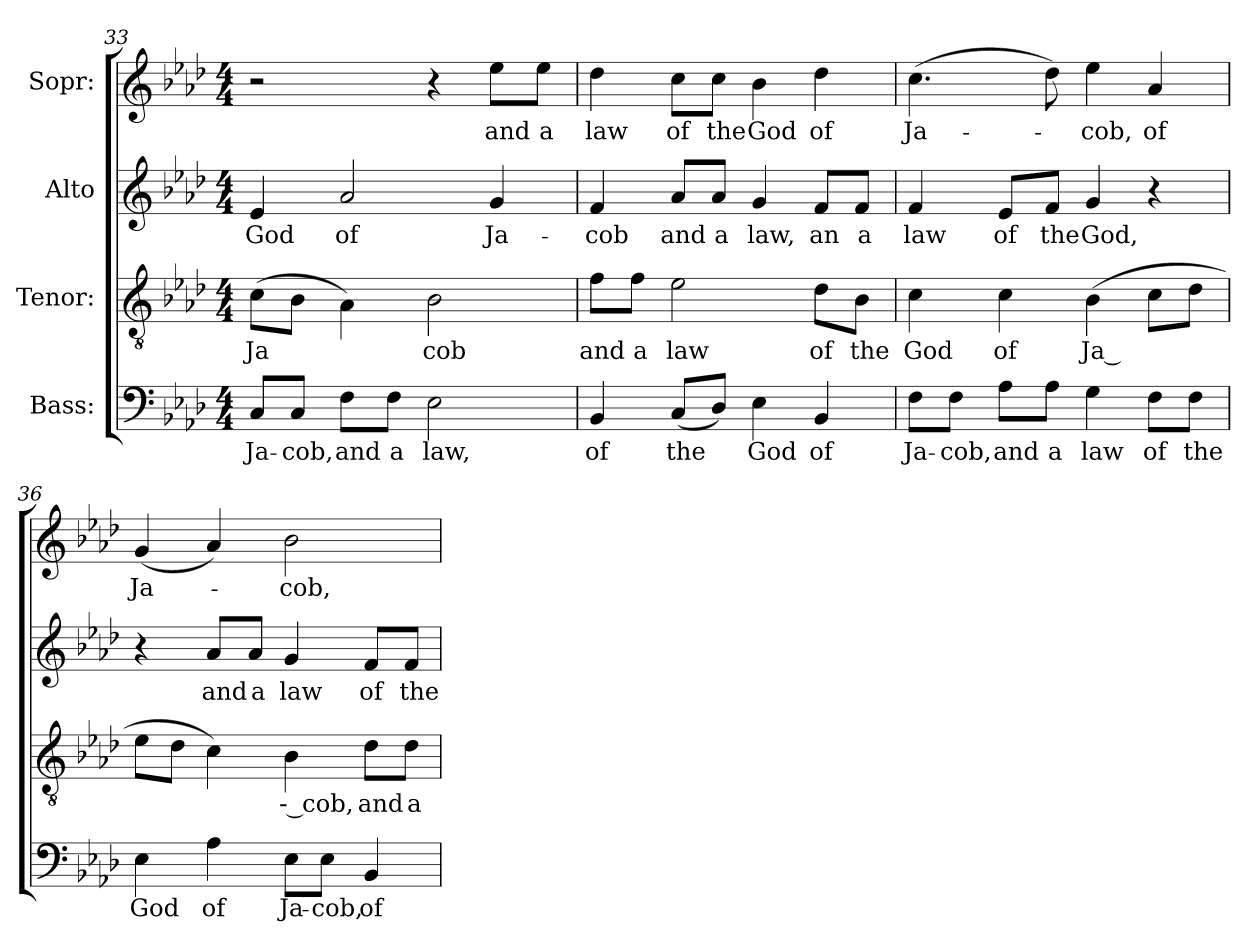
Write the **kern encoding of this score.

**kern	**text	**kern	**text	**kern	**text	**kern	**text
*part4	*part4	*part3	*part3	*part2	*part2	*part1	*part1
*staff4	*staff4	*staff3	*staff3	*staff2	*staff2	*staff1	*staff1
*I"Bass:	*	*I"Tenor:	*	*I"Alto	*	*I"Sopr:	*
!!LO:PB:g=z
*clefF4	*	*clefGv2	*	*clefG2	*	*clefG2	*
*	*	*ITrd7c12	*	*	*	*	*
*k[b-e-a-d-]	*	*k[b-e-a-d-]	*	*k[b-e-a-d-]	*	*k[b-e-a-d-]	*
*A-:	*	*A-:	*	*A-:	*	*A-:	*
*M4/4	*	*M4/4	*	*M4/4	*	*M4/4	*
=33	=33	=33	=33	=33	=33	=33	=33
!	!LO:LY:b:color=#000000	!	!	!	!	!	!
!	!	!	!LO:LY:b:color=#000000	!	!	!	!
!	!	!	!	!	!LO:LY:b:color=#000000	!	!
8Ci/L	Ja-	(8Ci\L	Ja -	4e-i/	God	2r	.
!	!LO:LY:b:color=#000000	!	!	!	!	!	!
8Ci/J	-cob,	8BB-i\J	.	.	.	.	.
!	!LO:LY:b:color=#000000	!	!	!	!	!	!
!	!	!	!LO:LY:b:color=#000000	!	!	!	!
!	!	!	!	!	!LO:LY:b:color=#000000	!	!
8Fi\L	and	4AA-i\)	-	2a-i/	of	.	.
!	!LO:LY:b:color=#000000	!	!	!	!	!	!
8Fi\J	a	.	.	.	.	.	.
!	!LO:LY:b:color=#000000	!	!	!	!	!	!
!	!	!	!LO:LY:b:color=#000000	!	!	!	!
2E-i\	law,	2BB-i\	- cob	.	.	4r	.
!	!	!	!	!	!LO:LY:b:color=#000000	!	!
!	!	!	!	!	!	!	!LO:LY:b:color=#000000
.	.	.	.	4gi/	Ja-	8ee-i\L	and
!	!	!	!	!	!	!	!LO:LY:b:color=#000000
.	.	.	.	.	.	8ee-i\J	a
=34	=34	=34	=34	=34	=34	=34	=34
!	!LO:LY:b:color=#000000	!	!	!	!	!	!
!	!	!	!LO:LY:b:color=#000000	!	!	!	!
!	!	!	!	!	!LO:LY:b:color=#000000	!	!
!	!	!	!	!	!	!	!LO:LY:b:color=#000000
4BB-i/	of	8Fi\L	and	4fi/	-cob	4dd-i\	law
!	!	!	!LO:LY:b:color=#000000	!	!	!	!
.	.	8Fi\J	a	.	.	.	.
!	!LO:LY:b:color=#000000	!	!	!	!	!	!
!	!	!	!LO:LY:b:color=#000000	!	!	!	!
!	!	!	!	!	!LO:LY:b:color=#000000	!	!
!	!	!	!	!	!	!	!LO:LY:b:color=#000000
(8Ci/L	the	2E-i\	law	8a-i/L	and	8cci\L	of
!	!	!	!	!	!LO:LY:b:color=#000000	!	!
!	!	!	!	!	!	!	!LO:LY:b:color=#000000
8D-i/J)	.	.	.	8a-i/J	a	8cci\J	the
!	!LO:LY:b:color=#000000	!	!	!	!	!	!
!	!	!	!	!	!LO:LY:b:color=#000000	!	!
!	!	!	!	!	!	!	!LO:LY:b:color=#000000
4E-i\	God	.	.	4gi/	law,	4b-i\	God
!	!LO:LY:b:color=#000000	!	!	!	!	!	!
!	!	!	!LO:LY:b:color=#000000	!	!	!	!
!	!	!	!	!	!LO:LY:b:color=#000000	!	!
!	!	!	!	!	!	!	!LO:LY:b:color=#000000
4BB-i/	of	8D-i\L	of	8fi/L	an	4dd-i\	of
!	!	!	!LO:LY:b:color=#000000	!	!	!	!
!	!	!	!	!	!LO:LY:b:color=#000000	!	!
.	.	8BB-i\J	the	8fi/J	a	.	.
=35	=35	=35	=35	=35	=35	=35	=35
!	!LO:LY:b:color=#000000	!	!	!	!	!	!
!	!	!	!LO:LY:b:color=#000000	!	!	!	!
!	!	!	!	!	!LO:LY:b:color=#000000	!	!
!	!	!	!	!	!	!	!LO:LY:b:color=#000000
8Fi\L	Ja-	4Ci\	God	4fi/	law	(4.cci\	Ja-
!	!LO:LY:b:color=#000000	!	!	!	!	!	!
8Fi\J	-cob,	.	.	.	.	.	.
!	!LO:LY:b:color=#000000	!	!	!	!	!	!
!	!	!	!LO:LY:b:color=#000000	!	!	!	!
!	!	!	!	!	!LO:LY:b:color=#000000	!	!
8A-i\L	and	4Ci\	of	8e-i/L	of	.	.
!	!LO:LY:b:color=#000000	!	!	!	!	!	!
!	!	!	!	!	!LO:LY:b:color=#000000	!	!
8A-i\J	a	.	.	8fi/J	the	8dd-i\)	.
!	!LO:LY:b:color=#000000	!	!	!	!	!	!
!	!	!	!LO:LY:b:color=#000000	!	!	!	!
!	!	!	!	!	!LO:LY:b:color=#000000	!	!
!	!	!	!	!	!	!	!LO:LY:b:color=#000000
4Gi\	law	(4BB-i\	Ja --	4gi/	God,	4ee-i\	-cob,
!	!LO:LY:b:color=#000000	!	!	!	!	!	!
!	!	!	!	!	!	!	!LO:LY:b:color=#000000
8Fi\L	of	8Ci\L	.	4r	.	4a-i/	of
!	!LO:LY:b:color=#000000	!	!	!	!	!	!
8Fi\J	the	8D-i\J	.	.	.	.	.
=36	=36	=36	=36	=36	=36	=36	=36
!	!LO:LY:b:color=#000000	!	!	!	!	!	!
!	!	!	!	!	!	!	!LO:LY:b:color=#000000
4E-i\	God	8E-i\L	.	4r	.	(4gi/	Ja-
.	.	8D-i\J	.	.	.	.	.
!	!LO:LY:b:color=#000000	!	!	!	!	!	!
!	!	!	!	!	!LO:LY:b:color=#000000	!	!
4A-i\	of	4Ci\)	.	8a-i/L	and	4a-i/)	.
!	!	!	!	!	!LO:LY:b:color=#000000	!	!
.	.	.	.	8a-i/J	a	.	.
!	!LO:LY:b:color=#000000	!	!	!	!	!	!
!	!	!	!LO:LY:b:color=#000000	!	!	!	!
!	!	!	!	!	!LO:LY:b:color=#000000	!	!
!	!	!	!	!	!	!	!LO:LY:b:color=#000000
8E-i\L	Ja-	4BB-i\	-- cob,	4gi/	law	2b-i\	-cob,
!	!LO:LY:b:color=#000000	!	!	!	!	!	!
8E-i\J	-cob,	.	.	.	.	.	.
!	!LO:LY:b:color=#000000	!	!	!	!	!	!
!	!	!	!LO:LY:b:color=#000000	!	!	!	!
!	!	!	!	!	!LO:LY:b:color=#000000	!	!
4BB-i/	of	8D-i\L	and	8fi/L	of	.	.
!	!	!	!LO:LY:b:color=#000000	!	!	!	!
!	!	!	!	!	!LO:LY:b:color=#000000	!	!
.	.	8D-i\J	a	8fi/J	the	.	.
=	=	=	=	=	=	=	=
*-	*-	*-	*-	*-	*-	*-	*-
